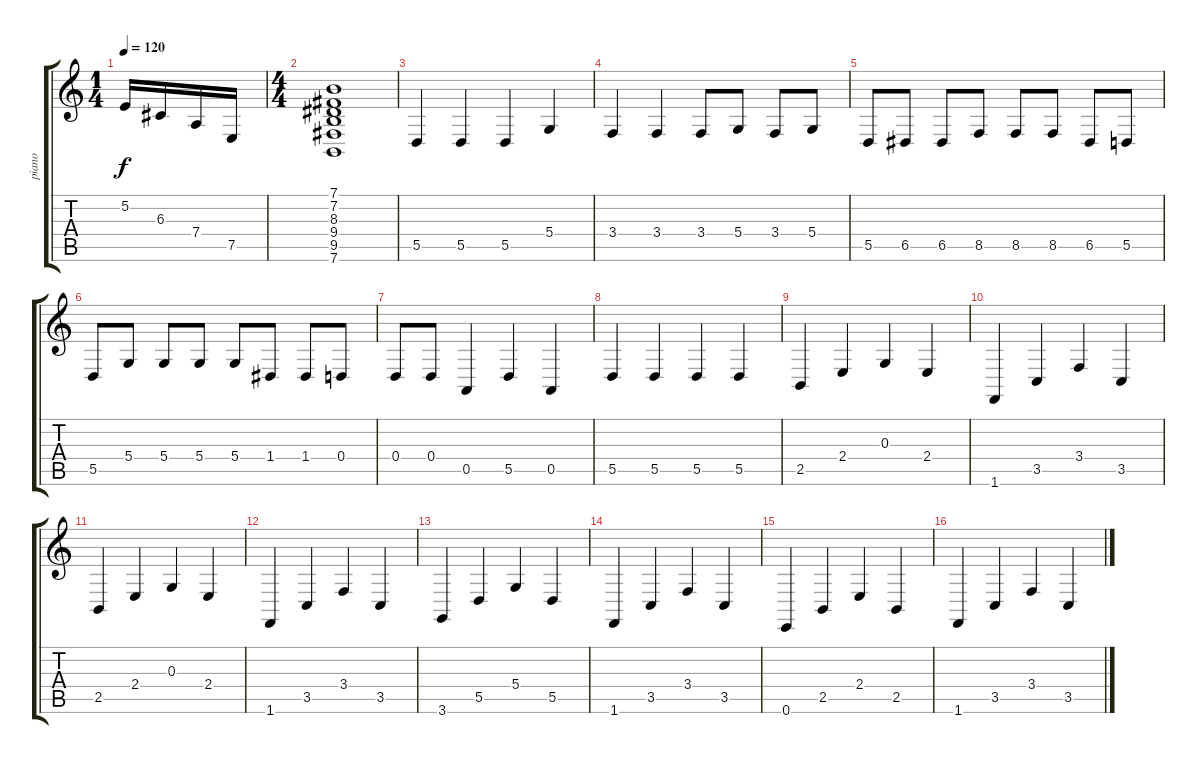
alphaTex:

\track ("piano" "piano") {instrument acousticgrandpiano}
\staff {score tabs}
\tuning (E4 B3 G3 D3 A2 E2) {hide}
\ts (1 4)
\tempo 120
\clef g2
\ks c
5.2.16{dy f} 6.3.16 7.4.16 7.5.16 |
\ts (4 4)
(7.1 7.2 8.3 9.4 9.5 7.6).1 |
5.5.4 5.5.4 5.5.4 5.4.4 |
3.4.4 3.4.4 3.4.8 5.4.8 3.4.8 5.4.8 |
5.5.8 6.5.8 6.5.8 8.5.8 8.5.8 8.5.8 6.5.8 5.5.8 |
5.5.8 5.4.8 5.4.8 5.4.8 5.4.8 1.4.8 1.4.8 0.4.8 |
0.4.8 0.4.8 0.5.4 5.5.4 0.5.4 |
5.5.4 5.5.4 5.5.4 5.5.4 |
2.5.4 2.4.4 0.3.4 2.4.4 |
1.6.4 3.5.4 3.4.4 3.5.4 |
2.5.4 2.4.4 0.3.4 2.4.4 |
1.6.4 3.5.4 3.4.4 3.5.4 |
3.6.4 5.5.4 5.4.4 5.5.4 |
1.6.4 3.5.4 3.4.4 3.5.4 |
0.6.4 2.5.4 2.4.4 2.5.4 |
1.6.4 3.5.4 3.4.4 3.5.4
